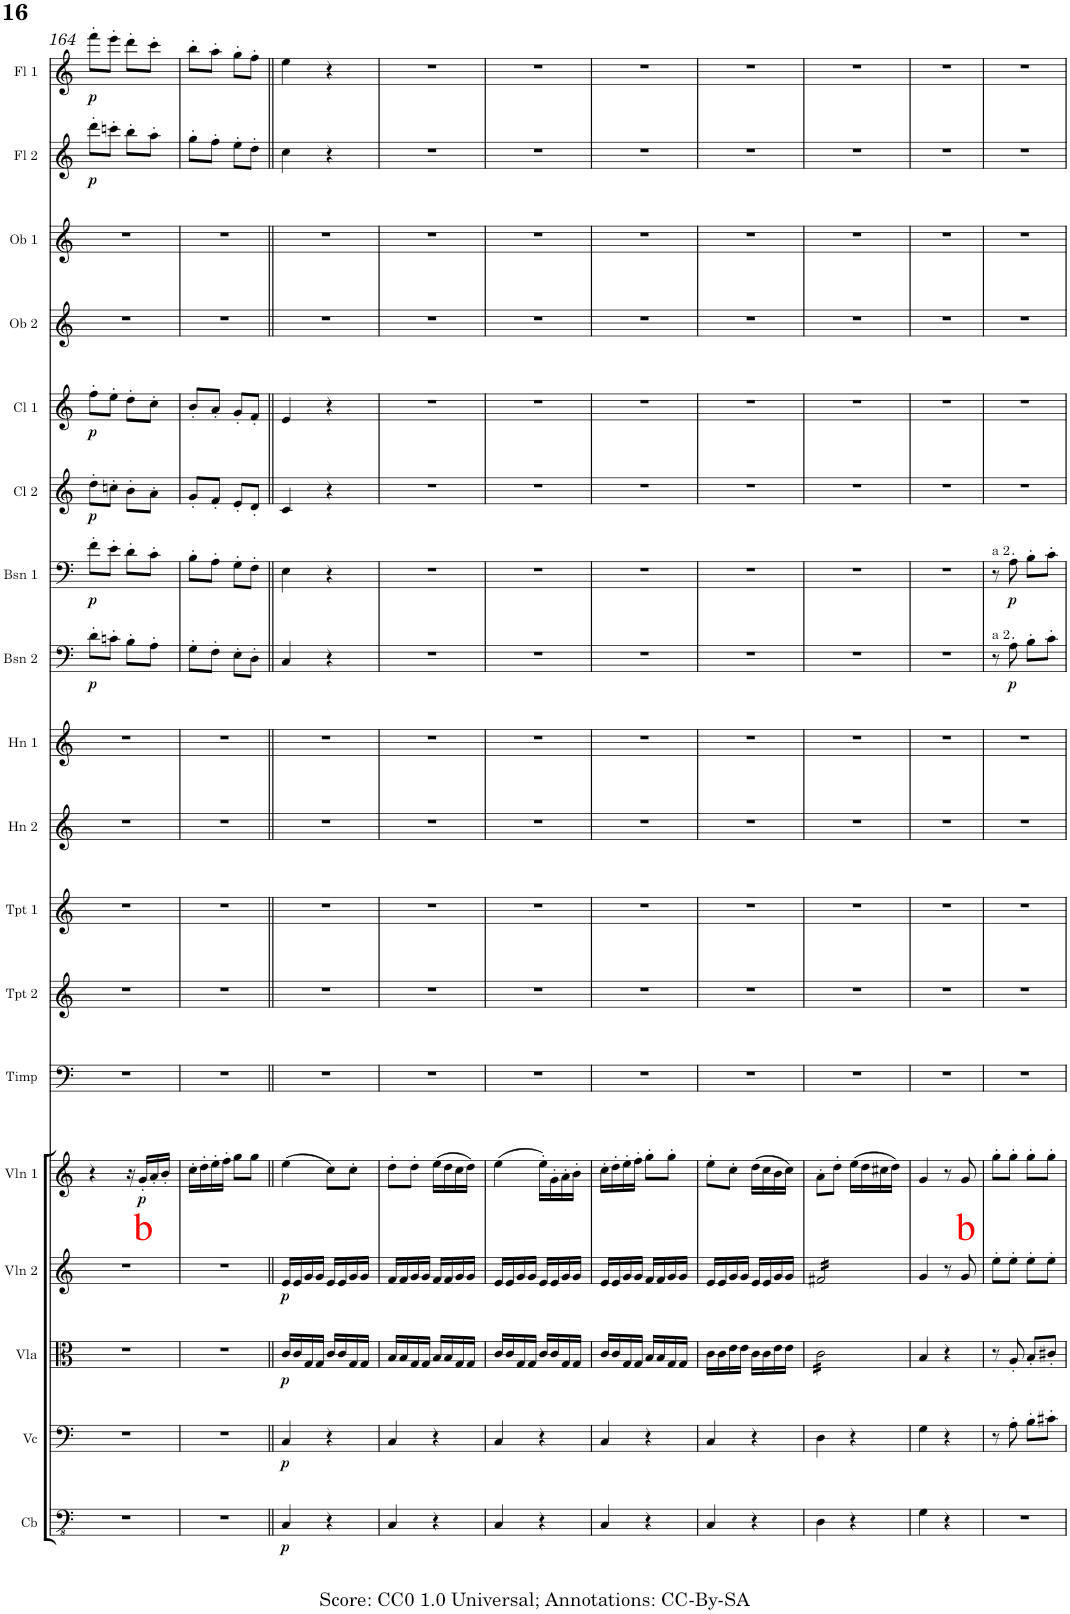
**kern	**dynam	**kern	**dynam	**kern	**dynam	**kern	**dynam	**kern	**text	**dynam	**kern	**kern	**kern	**kern	**kern	**kern	**dynam	**kern	**dynam	**kern	**dynam	**kern	**dynam	**kern	**kern	**kern	**dynam	**kern	**dynam
*part18	*part18	*part17	*part17	*part16	*part16	*part15	*part15	*part14	*part14	*part14	*part13	*part12	*part11	*part10	*part9	*part8	*part8	*part7	*part7	*part6	*part6	*part5	*part5	*part4	*part3	*part2	*part2	*part1	*part1
*staff18	*staff18	*staff17	*staff17	*staff16	*staff16	*staff15	*staff15	*staff14	*staff14	*staff14	*staff13	*staff12	*staff11	*staff10	*staff9	*staff8	*staff8	*staff7	*staff7	*staff6	*staff6	*staff5	*staff5	*staff4	*staff3	*staff2	*staff2	*staff1	*staff1
*I"Contrabass	*	*I"Violoncello	*	*I"Viola	*	*I"Violin 2	*	*I"Violin 1	*	*	*I"Timpani	*I"C Trumpet 2	*I"C Trumpet 1	*I"C Horn 2	*I"C Horn 1	*I"Bassoon 2	*	*I"Bassoon 1	*	*I"C Clarinet 2	*	*I"C Clarinet 1	*	*I"Oboe 2	*I"Oboe 1	*I"Flute 2	*	*I"Flute 1	*
*I'Cb	*	*I'Vc	*	*I'Vla	*	*I'Vln 2	*	*I'Vln 1	*	*	*I'Timp	*I'Tpt 2	*I'Tpt 1	*I'Hn 2	*I'Hn 1	*I'Bsn 2	*	*I'Bsn 1	*	*I'Cl 2	*	*I'Cl 1	*	*I'Ob 2	*I'Ob 1	*I'Fl 2	*	*I'Fl 1	*
!!LO:PB:g=z
*clefFv4	*	*clefF4	*	*clefC3	*	*clefG2	*	*clefG2	*	*	*clefF4	*clefG2	*clefG2	*clefG2	*clefG2	*clefF4	*	*clefF4	*	*clefG2	*	*clefG2	*	*clefG2	*clefG2	*clefG2	*	*clefG2	*
*	*	*	*	*	*	*	*	*	*	*	*	*	*	*Trd7c12	*Trd7c12	*	*	*	*	*Trd1c2	*	*Trd1c2	*	*	*	*	*	*	*
*k[]	*	*k[]	*	*k[]	*	*k[]	*	*k[]	*	*	*k[]	*k[]	*k[]	*k[]	*k[]	*k[]	*	*k[]	*	*k[]	*	*k[]	*	*k[]	*k[]	*k[]	*	*k[]	*
*M2/4	*	*M2/4	*	*M2/4	*	*M2/4	*	*M2/4	*	*	*M2/4	*M2/4	*M2/4	*M2/4	*M2/4	*M2/4	*	*M2/4	*	*M2/4	*	*M2/4	*	*M2/4	*M2/4	*M2/4	*	*M2/4	*
=164	=164	=164	=164	=164	=164	=164	=164	=164	=164	=164	=164	=164	=164	=164	=164	=164	=164	=164	=164	=164	=164	=164	=164	=164	=164	=164	=164	=164	=164
!	!	!	!	!	!	!	!	!	!	!	!	!	!	!	!	!	!LO:DY:b	!	!LO:DY:b	!	!LO:DY:b	!	!LO:DY:b	!	!	!	!LO:DY:b	!	!LO:DY:b
2r	.	2r	.	2r	.	2r	.	4r	.	.	2r	2r	2r	2r	2r	8d'\L	p	8f'\L	p	8dd'\L	p	8ff'\L	p	2r	2r	8ddd'\L	p	8fff'\L	p
.	.	.	.	.	.	.	.	.	.	.	.	.	.	.	.	8cn'\J	.	8e'\J	.	8ccn'\J	.	8ee'\J	.	.	.	8cccn'\J	.	8eee'\J	.
.	.	.	.	.	.	.	.	16r	.	.	.	.	.	.	.	8B'\L	.	8d'\L	.	8b'\L	.	8dd'\L	.	.	.	8bb'\L	.	8ddd'\L	.
!	!	!	!	!	!	!	!	!	!LO:LY:b:color=#FF0000	!LO:DY:b	!	!	!	!	!	!	!	!	!	!	!	!	!	!	!	!	!	!	!
.	.	.	.	.	.	.	.	16g'/LL	b	p	.	.	.	.	.	.	.	.	.	.	.	.	.	.	.	.	.	.	.
.	.	.	.	.	.	.	.	16a'/	.	.	.	.	.	.	.	8A'\J	.	8c'\J	.	8a'\J	.	8cc'\J	.	.	.	8aa'\J	.	8ccc'\J	.
.	.	.	.	.	.	.	.	16b'/JJ	.	.	.	.	.	.	.	.	.	.	.	.	.	.	.	.	.	.	.	.	.
=165	=165	=165	=165	=165	=165	=165	=165	=165	=165	=165	=165	=165	=165	=165	=165	=165	=165	=165	=165	=165	=165	=165	=165	=165	=165	=165	=165	=165	=165
2r	.	2r	.	2r	.	2r	.	16cc'\LL	.	.	2r	2r	2r	2r	2r	8G'\L	.	8B'\L	.	8g'/L	.	8b'/L	.	2r	2r	8gg'\L	.	8bb'\L	.
.	.	.	.	.	.	.	.	16dd'\	.	.	.	.	.	.	.	.	.	.	.	.	.	.	.	.	.	.	.	.	.
.	.	.	.	.	.	.	.	16ee'\	.	.	.	.	.	.	.	8F'\J	.	8A'\J	.	8f'/J	.	8a'/J	.	.	.	8ff'\J	.	8aa'\J	.
.	.	.	.	.	.	.	.	16ff'\JJ	.	.	.	.	.	.	.	.	.	.	.	.	.	.	.	.	.	.	.	.	.
.	.	.	.	.	.	.	.	8gg\L	.	.	.	.	.	.	.	8E'\L	.	8G'\L	.	8e'/L	.	8g'/L	.	.	.	8ee'\L	.	8gg'\L	.
.	.	.	.	.	.	.	.	8gg\J	.	.	.	.	.	.	.	8D'\J	.	8F'\J	.	8d'/J	.	8f'/J	.	.	.	8dd'\J	.	8ff'\J	.
=166||	=166||	=166||	=166||	=166||	=166||	=166||	=166||	=166||	=166||	=166||	=166||	=166||	=166||	=166||	=166||	=166||	=166||	=166||	=166||	=166||	=166||	=166||	=166||	=166||	=166||	=166||	=166||	=166||	=166||
!	!LO:DY:b	!	!LO:DY:b	!	!LO:DY:b	!	!LO:DY:b	!	!	!	!	!	!	!	!	!	!	!	!	!	!	!	!	!	!	!	!	!	!
4CC/	p	4C/	p	16c/LL	p	16e/LL	p	(4ee\	.	.	2r	2r	2r	2r	2r	4C/	.	4E\	.	4c/	.	4e/	.	2r	2r	4cc\	.	4ee\	.
.	.	.	.	16c/	.	16e/	.	.	.	.	.	.	.	.	.	.	.	.	.	.	.	.	.	.	.	.	.	.	.
.	.	.	.	16G/	.	16g/	.	.	.	.	.	.	.	.	.	.	.	.	.	.	.	.	.	.	.	.	.	.	.
.	.	.	.	16G/JJ	.	16g/JJ	.	.	.	.	.	.	.	.	.	.	.	.	.	.	.	.	.	.	.	.	.	.	.
4r	.	4r	.	16c/LL	.	16e/LL	.	8cc\L)	.	.	.	.	.	.	.	4r	.	4r	.	4r	.	4r	.	.	.	4r	.	4r	.
.	.	.	.	16c/	.	16e/	.	.	.	.	.	.	.	.	.	.	.	.	.	.	.	.	.	.	.	.	.	.	.
.	.	.	.	16G/	.	16g/	.	8cc'\J	.	.	.	.	.	.	.	.	.	.	.	.	.	.	.	.	.	.	.	.	.
.	.	.	.	16G/JJ	.	16g/JJ	.	.	.	.	.	.	.	.	.	.	.	.	.	.	.	.	.	.	.	.	.	.	.
=167	=167	=167	=167	=167	=167	=167	=167	=167	=167	=167	=167	=167	=167	=167	=167	=167	=167	=167	=167	=167	=167	=167	=167	=167	=167	=167	=167	=167	=167
4CC/	.	4C/	.	16B/LL	.	16f/LL	.	8dd'\L	.	.	2r	2r	2r	2r	2r	2r	.	2r	.	2r	.	2r	.	2r	2r	2r	.	2r	.
.	.	.	.	16B/	.	16f/	.	.	.	.	.	.	.	.	.	.	.	.	.	.	.	.	.	.	.	.	.	.	.
.	.	.	.	16G/	.	16g/	.	8dd'\J	.	.	.	.	.	.	.	.	.	.	.	.	.	.	.	.	.	.	.	.	.
.	.	.	.	16G/JJ	.	16g/JJ	.	.	.	.	.	.	.	.	.	.	.	.	.	.	.	.	.	.	.	.	.	.	.
4r	.	4r	.	16B/LL	.	16f/LL	.	(16ee\LL	.	.	.	.	.	.	.	.	.	.	.	.	.	.	.	.	.	.	.	.	.
.	.	.	.	16B/	.	16f/	.	16dd\	.	.	.	.	.	.	.	.	.	.	.	.	.	.	.	.	.	.	.	.	.
.	.	.	.	16G/	.	16g/	.	16cc\	.	.	.	.	.	.	.	.	.	.	.	.	.	.	.	.	.	.	.	.	.
.	.	.	.	16G/JJ	.	16g/JJ	.	16dd\JJ)	.	.	.	.	.	.	.	.	.	.	.	.	.	.	.	.	.	.	.	.	.
=168	=168	=168	=168	=168	=168	=168	=168	=168	=168	=168	=168	=168	=168	=168	=168	=168	=168	=168	=168	=168	=168	=168	=168	=168	=168	=168	=168	=168	=168
4CC/	.	4C/	.	16c/LL	.	16e/LL	.	(4ee\	.	.	2r	2r	2r	2r	2r	2r	.	2r	.	2r	.	2r	.	2r	2r	2r	.	2r	.
.	.	.	.	16c/	.	16e/	.	.	.	.	.	.	.	.	.	.	.	.	.	.	.	.	.	.	.	.	.	.	.
.	.	.	.	16G/	.	16g/	.	.	.	.	.	.	.	.	.	.	.	.	.	.	.	.	.	.	.	.	.	.	.
.	.	.	.	16G/JJ	.	16g/JJ	.	.	.	.	.	.	.	.	.	.	.	.	.	.	.	.	.	.	.	.	.	.	.
4r	.	4r	.	16c/LL	.	16e/LL	.	16ee'\LL)	.	.	.	.	.	.	.	.	.	.	.	.	.	.	.	.	.	.	.	.	.
.	.	.	.	16c/	.	16e/	.	16g'\	.	.	.	.	.	.	.	.	.	.	.	.	.	.	.	.	.	.	.	.	.
.	.	.	.	16G/	.	16g/	.	16a'\	.	.	.	.	.	.	.	.	.	.	.	.	.	.	.	.	.	.	.	.	.
.	.	.	.	16G/JJ	.	16g/JJ	.	16b'\JJ	.	.	.	.	.	.	.	.	.	.	.	.	.	.	.	.	.	.	.	.	.
=169	=169	=169	=169	=169	=169	=169	=169	=169	=169	=169	=169	=169	=169	=169	=169	=169	=169	=169	=169	=169	=169	=169	=169	=169	=169	=169	=169	=169	=169
4CC/	.	4C/	.	16c/LL	.	16e/LL	.	16cc'\LL	.	.	2r	2r	2r	2r	2r	2r	.	2r	.	2r	.	2r	.	2r	2r	2r	.	2r	.
.	.	.	.	16c/	.	16e/	.	16dd'\	.	.	.	.	.	.	.	.	.	.	.	.	.	.	.	.	.	.	.	.	.
.	.	.	.	16G/	.	16g/	.	16ee'\	.	.	.	.	.	.	.	.	.	.	.	.	.	.	.	.	.	.	.	.	.
.	.	.	.	16G/JJ	.	16g/JJ	.	16ff'\JJ	.	.	.	.	.	.	.	.	.	.	.	.	.	.	.	.	.	.	.	.	.
4r	.	4r	.	16B/LL	.	16f/LL	.	8gg'\L	.	.	.	.	.	.	.	.	.	.	.	.	.	.	.	.	.	.	.	.	.
.	.	.	.	16B/	.	16f/	.	.	.	.	.	.	.	.	.	.	.	.	.	.	.	.	.	.	.	.	.	.	.
.	.	.	.	16G/	.	16g/	.	8gg'\J	.	.	.	.	.	.	.	.	.	.	.	.	.	.	.	.	.	.	.	.	.
.	.	.	.	16G/JJ	.	16g/JJ	.	.	.	.	.	.	.	.	.	.	.	.	.	.	.	.	.	.	.	.	.	.	.
=170	=170	=170	=170	=170	=170	=170	=170	=170	=170	=170	=170	=170	=170	=170	=170	=170	=170	=170	=170	=170	=170	=170	=170	=170	=170	=170	=170	=170	=170
4CC/	.	4C/	.	16c\LL	.	16e/LL	.	8ee'\L	.	.	2r	2r	2r	2r	2r	2r	.	2r	.	2r	.	2r	.	2r	2r	2r	.	2r	.
.	.	.	.	16c\	.	16e/	.	.	.	.	.	.	.	.	.	.	.	.	.	.	.	.	.	.	.	.	.	.	.
.	.	.	.	16e\	.	16g/	.	8cc'\J	.	.	.	.	.	.	.	.	.	.	.	.	.	.	.	.	.	.	.	.	.
.	.	.	.	16e\JJ	.	16g/JJ	.	.	.	.	.	.	.	.	.	.	.	.	.	.	.	.	.	.	.	.	.	.	.
4r	.	4r	.	16c\LL	.	16e/LL	.	(16dd\LL	.	.	.	.	.	.	.	.	.	.	.	.	.	.	.	.	.	.	.	.	.
.	.	.	.	16c\	.	16e/	.	16cc\	.	.	.	.	.	.	.	.	.	.	.	.	.	.	.	.	.	.	.	.	.
.	.	.	.	16e\	.	16g/	.	16b\	.	.	.	.	.	.	.	.	.	.	.	.	.	.	.	.	.	.	.	.	.
.	.	.	.	16e\JJ	.	16g/JJ	.	16cc\JJ)	.	.	.	.	.	.	.	.	.	.	.	.	.	.	.	.	.	.	.	.	.
=171	=171	=171	=171	=171	=171	=171	=171	=171	=171	=171	=171	=171	=171	=171	=171	=171	=171	=171	=171	=171	=171	=171	=171	=171	=171	=171	=171	=171	=171
*	*	*	*	*tremolo	*	*	*	*	*	*	*	*	*	*	*	*	*	*	*	*	*	*	*	*	*	*	*	*	*
*	*	*	*	*	*	*tremolo	*	*	*	*	*	*	*	*	*	*	*	*	*	*	*	*	*	*	*	*	*	*	*
4DD\	.	4D\	.	16c\LL	.	16f#X/LL	.	8a'\L	.	.	2r	2r	2r	2r	2r	2r	.	2r	.	2r	.	2r	.	2r	2r	2r	.	2r	.
.	.	.	.	16c\	.	16f#X/	.	.	.	.	.	.	.	.	.	.	.	.	.	.	.	.	.	.	.	.	.	.	.
.	.	.	.	16c\	.	16f#X/	.	8dd'\J	.	.	.	.	.	.	.	.	.	.	.	.	.	.	.	.	.	.	.	.	.
.	.	.	.	16c\	.	16f#X/	.	.	.	.	.	.	.	.	.	.	.	.	.	.	.	.	.	.	.	.	.	.	.
4r	.	4r	.	16c\	.	16f#X/	.	(16ee\LL	.	.	.	.	.	.	.	.	.	.	.	.	.	.	.	.	.	.	.	.	.
.	.	.	.	16c\	.	16f#X/	.	16dd\	.	.	.	.	.	.	.	.	.	.	.	.	.	.	.	.	.	.	.	.	.
.	.	.	.	16c\	.	16f#X/	.	16cc#X\	.	.	.	.	.	.	.	.	.	.	.	.	.	.	.	.	.	.	.	.	.
.	.	.	.	16c\JJ	.	16f#X/JJ	.	16dd\JJ)	.	.	.	.	.	.	.	.	.	.	.	.	.	.	.	.	.	.	.	.	.
*	*	*	*	*	*	*Xtremolo	*	*	*	*	*	*	*	*	*	*	*	*	*	*	*	*	*	*	*	*	*	*	*
*	*	*	*	*Xtremolo	*	*	*	*	*	*	*	*	*	*	*	*	*	*	*	*	*	*	*	*	*	*	*	*	*
=172	=172	=172	=172	=172	=172	=172	=172	=172	=172	=172	=172	=172	=172	=172	=172	=172	=172	=172	=172	=172	=172	=172	=172	=172	=172	=172	=172	=172	=172
4GG\	.	4G\	.	4B/	.	4g/	.	4g/	.	.	2r	2r	2r	2r	2r	2r	.	2r	.	2r	.	2r	.	2r	2r	2r	.	2r	.
4r	.	4r	.	4r	.	8r	.	8r	.	.	.	.	.	.	.	.	.	.	.	.	.	.	.	.	.	.	.	.	.
!	!	!	!	!	!	!	!	!	!LO:LY:b:color=#FF0000	!	!	!	!	!	!	!	!	!	!	!	!	!	!	!	!	!	!	!	!
.	.	.	.	.	.	8g/	.	8g/	b	.	.	.	.	.	.	.	.	.	.	.	.	.	.	.	.	.	.	.	.
=173	=173	=173	=173	=173	=173	=173	=173	=173	=173	=173	=173	=173	=173	=173	=173	=173	=173	=173	=173	=173	=173	=173	=173	=173	=173	=173	=173	=173	=173
!	!	!	!	!	!	!	!	!	!	!	!	!	!	!	!	!	!	!LO:TX:a:t=a 2	!	!	!	!	!	!	!	!	!	!	!
!	!	!	!	!	!	!	!	!	!	!	!	!	!	!	!	!LO:TX:a:t=a 2	!	!	!	!	!	!	!	!	!	!	!	!	!
2r	.	8r	.	8r	.	8ee'\L	.	8gg'\L	.	.	2r	2r	2r	2r	2r	8r	.	8r	.	2r	.	2r	.	2r	2r	2r	.	2r	.
!	!	!	!	!	!	!	!	!	!	!	!	!	!	!	!	!	!LO:DY:b	!	!LO:DY:b	!	!	!	!	!	!	!	!	!	!
.	.	8A'\	.	8A'/	.	8ee'\J	.	8gg'\J	.	.	.	.	.	.	.	8A'\	p	8A'\	p	.	.	.	.	.	.	.	.	.	.
.	.	8B'\L	.	8B'/L	.	8ee'\L	.	8gg'\L	.	.	.	.	.	.	.	8B'\L	.	8B'\L	.	.	.	.	.	.	.	.	.	.	.
.	.	8c#X'\J	.	8c#X'/J	.	8ee'\J	.	8gg'\J	.	.	.	.	.	.	.	8c'\J	.	8c'\J	.	.	.	.	.	.	.	.	.	.	.
=	=	=	=	=	=	=	=	=	=	=	=	=	=	=	=	=	=	=	=	=	=	=	=	=	=	=	=	=	=
*-	*-	*-	*-	*-	*-	*-	*-	*-	*-	*-	*-	*-	*-	*-	*-	*-	*-	*-	*-	*-	*-	*-	*-	*-	*-	*-	*-	*-	*-
